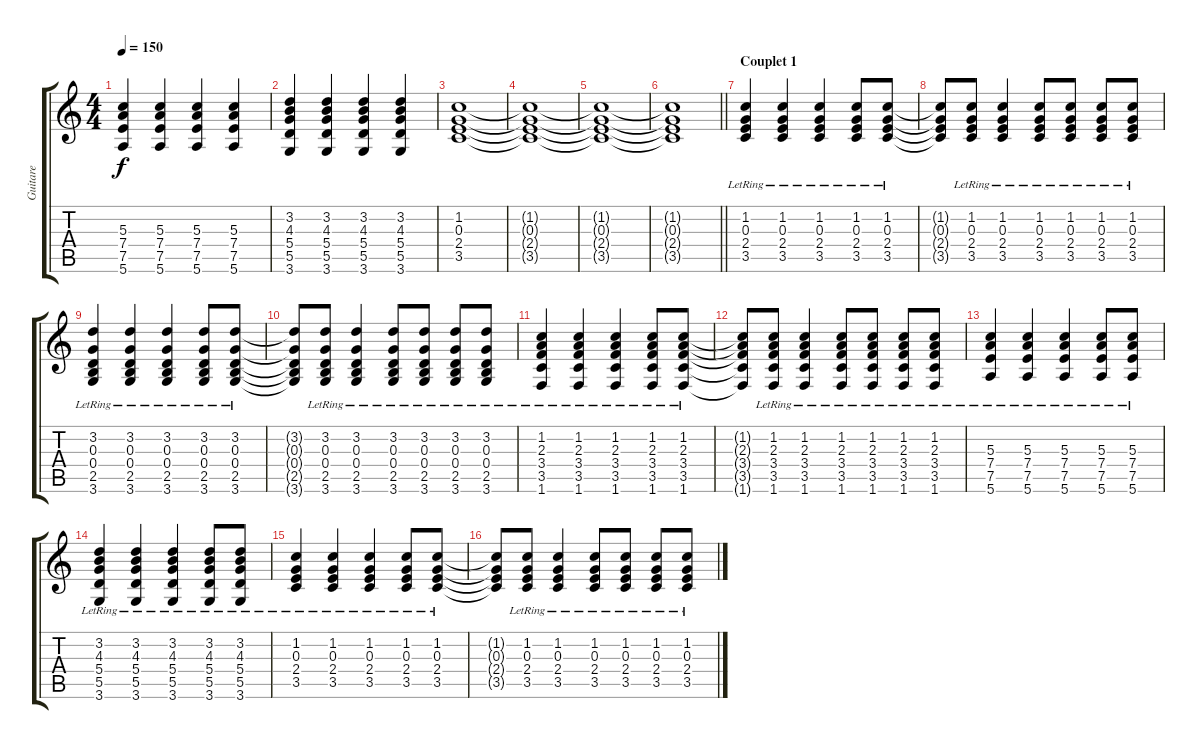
\track ("Guitare" "Guitare") {instrument overdrivenguitar}
\staff {score tabs}
\tuning (E4 B3 G3 D3 A2 E2) {hide}
\ts (4 4)
\tempo 150
\clef g2
\ks c
(5.3 7.4 7.5 5.6).4{dy f} (5.3 7.4 7.5 5.6).4 (5.3 7.4 7.5 5.6).4 (5.3 7.4 7.5 5.6).4 |
(3.2 4.3 5.4 5.5 3.6).4 (3.2 4.3 5.4 5.5 3.6).4 (3.2 4.3 5.4 5.5 3.6).4 (3.2 4.3 5.4 5.5 3.6).4 |
(1.2 0.3 2.4 3.5).1{volume 4} |
(1.2{t} 0.3{t} 2.4{t} 3.5{t}).1 |
(1.2{t} 0.3{t} 2.4{t} 3.5{t}).1 |
\barLineRight lightlight
(1.2{t} 0.3{t} 2.4{t} 3.5{t}).1 |
\section ("" "Couplet 1")
(1.2{lr} 0.3{lr} 2.4{lr} 3.5{lr}).4{volume 12 instrument electricguitarclean} (1.2{lr} 0.3{lr} 2.4{lr} 3.5{lr}).4 (1.2{lr} 0.3{lr} 2.4{lr} 3.5{lr}).4 (1.2{lr} 0.3{lr} 2.4{lr} 3.5{lr}).8 (1.2{lr} 0.3{lr} 2.4{lr} 3.5{lr}).8 |
(1.2{t} 0.3{t} 2.4{t} 3.5{t}).8 (1.2{lr} 0.3{lr} 2.4{lr} 3.5{lr}).8 (1.2{lr} 0.3{lr} 2.4{lr} 3.5{lr}).4 (1.2{lr} 0.3{lr} 2.4{lr} 3.5{lr}).8 (1.2{lr} 0.3{lr} 2.4{lr} 3.5{lr}).8 (1.2{lr} 0.3{lr} 2.4{lr} 3.5{lr}).8 (1.2{lr} 0.3{lr} 2.4{lr} 3.5{lr}).8 |
(3.2{lr} 0.3{lr} 0.4{lr} 2.5{lr} 3.6{lr}).4 (3.2{lr} 0.3{lr} 0.4{lr} 2.5{lr} 3.6{lr}).4 (3.2{lr} 0.3{lr} 0.4{lr} 2.5{lr} 3.6{lr}).4 (3.2{lr} 0.3{lr} 0.4{lr} 2.5{lr} 3.6{lr}).8 (3.2{lr} 0.3{lr} 0.4{lr} 2.5{lr} 3.6{lr}).8 |
(3.2{t} 0.3{t} 0.4{t} 2.5{t} 3.6{t}).8 (3.2{lr} 0.3{lr} 0.4{lr} 2.5{lr} 3.6{lr}).8 (3.2{lr} 0.3{lr} 0.4{lr} 2.5{lr} 3.6{lr}).4 (3.2{lr} 0.3{lr} 0.4{lr} 2.5{lr} 3.6{lr}).8 (3.2{lr} 0.3{lr} 0.4{lr} 2.5{lr} 3.6{lr}).8 (3.2{lr} 0.3{lr} 0.4{lr} 2.5{lr} 3.6{lr}).8 (3.2{lr} 0.3{lr} 0.4{lr} 2.5{lr} 3.6{lr}).8 |
(1.2{lr} 2.3{lr} 3.4{lr} 3.5{lr} 1.6{lr}).4 (1.2{lr} 2.3{lr} 3.4{lr} 3.5{lr} 1.6{lr}).4 (1.2{lr} 2.3{lr} 3.4{lr} 3.5{lr} 1.6{lr}).4 (1.2{lr} 2.3{lr} 3.4{lr} 3.5{lr} 1.6{lr}).8 (1.2{lr} 2.3{lr} 3.4{lr} 3.5{lr} 1.6{lr}).8 |
(1.2{t} 2.3{t} 3.4{t} 3.5{t} 1.6{t}).8 (1.2{lr} 2.3{lr} 3.4{lr} 3.5{lr} 1.6{lr}).8 (1.2{lr} 2.3{lr} 3.4{lr} 3.5{lr} 1.6{lr}).4 (1.2{lr} 2.3{lr} 3.4{lr} 3.5{lr} 1.6{lr}).8 (1.2{lr} 2.3{lr} 3.4{lr} 3.5{lr} 1.6{lr}).8 (1.2{lr} 2.3{lr} 3.4{lr} 3.5{lr} 1.6{lr}).8 (1.2{lr} 2.3{lr} 3.4{lr} 3.5{lr} 1.6{lr}).8 |
(5.3{lr} 7.4{lr} 7.5{lr} 5.6{lr}).4 (5.3{lr} 7.4{lr} 7.5{lr} 5.6{lr}).4 (5.3{lr} 7.4{lr} 7.5{lr} 5.6{lr}).4 (5.3{lr} 7.4{lr} 7.5{lr} 5.6{lr}).8 (5.3{lr} 7.4{lr} 7.5{lr} 5.6{lr}).8 |
(3.2{lr} 4.3{lr} 5.4{lr} 5.5{lr} 3.6{lr}).4 (3.2{lr} 4.3{lr} 5.4{lr} 5.5{lr} 3.6{lr}).4 (3.2{lr} 4.3{lr} 5.4{lr} 5.5{lr} 3.6{lr}).4 (3.2{lr} 4.3{lr} 5.4{lr} 5.5{lr} 3.6{lr}).8 (3.2{lr} 4.3{lr} 5.4{lr} 5.5{lr} 3.6{lr}).8 |
(1.2{lr} 0.3{lr} 2.4{lr} 3.5{lr}).4 (1.2{lr} 0.3{lr} 2.4{lr} 3.5{lr}).4 (1.2{lr} 0.3{lr} 2.4{lr} 3.5{lr}).4 (1.2{lr} 0.3{lr} 2.4{lr} 3.5{lr}).8 (1.2{lr} 0.3{lr} 2.4{lr} 3.5{lr}).8 |
(1.2{t} 0.3{t} 2.4{t} 3.5{t}).8 (1.2{lr} 0.3{lr} 2.4{lr} 3.5{lr}).8 (1.2{lr} 0.3{lr} 2.4{lr} 3.5{lr}).4 (1.2{lr} 0.3{lr} 2.4{lr} 3.5{lr}).8 (1.2{lr} 0.3{lr} 2.4{lr} 3.5{lr}).8 (1.2{lr} 0.3{lr} 2.4{lr} 3.5{lr}).8 (1.2{lr} 0.3{lr} 2.4{lr} 3.5{lr}).8
